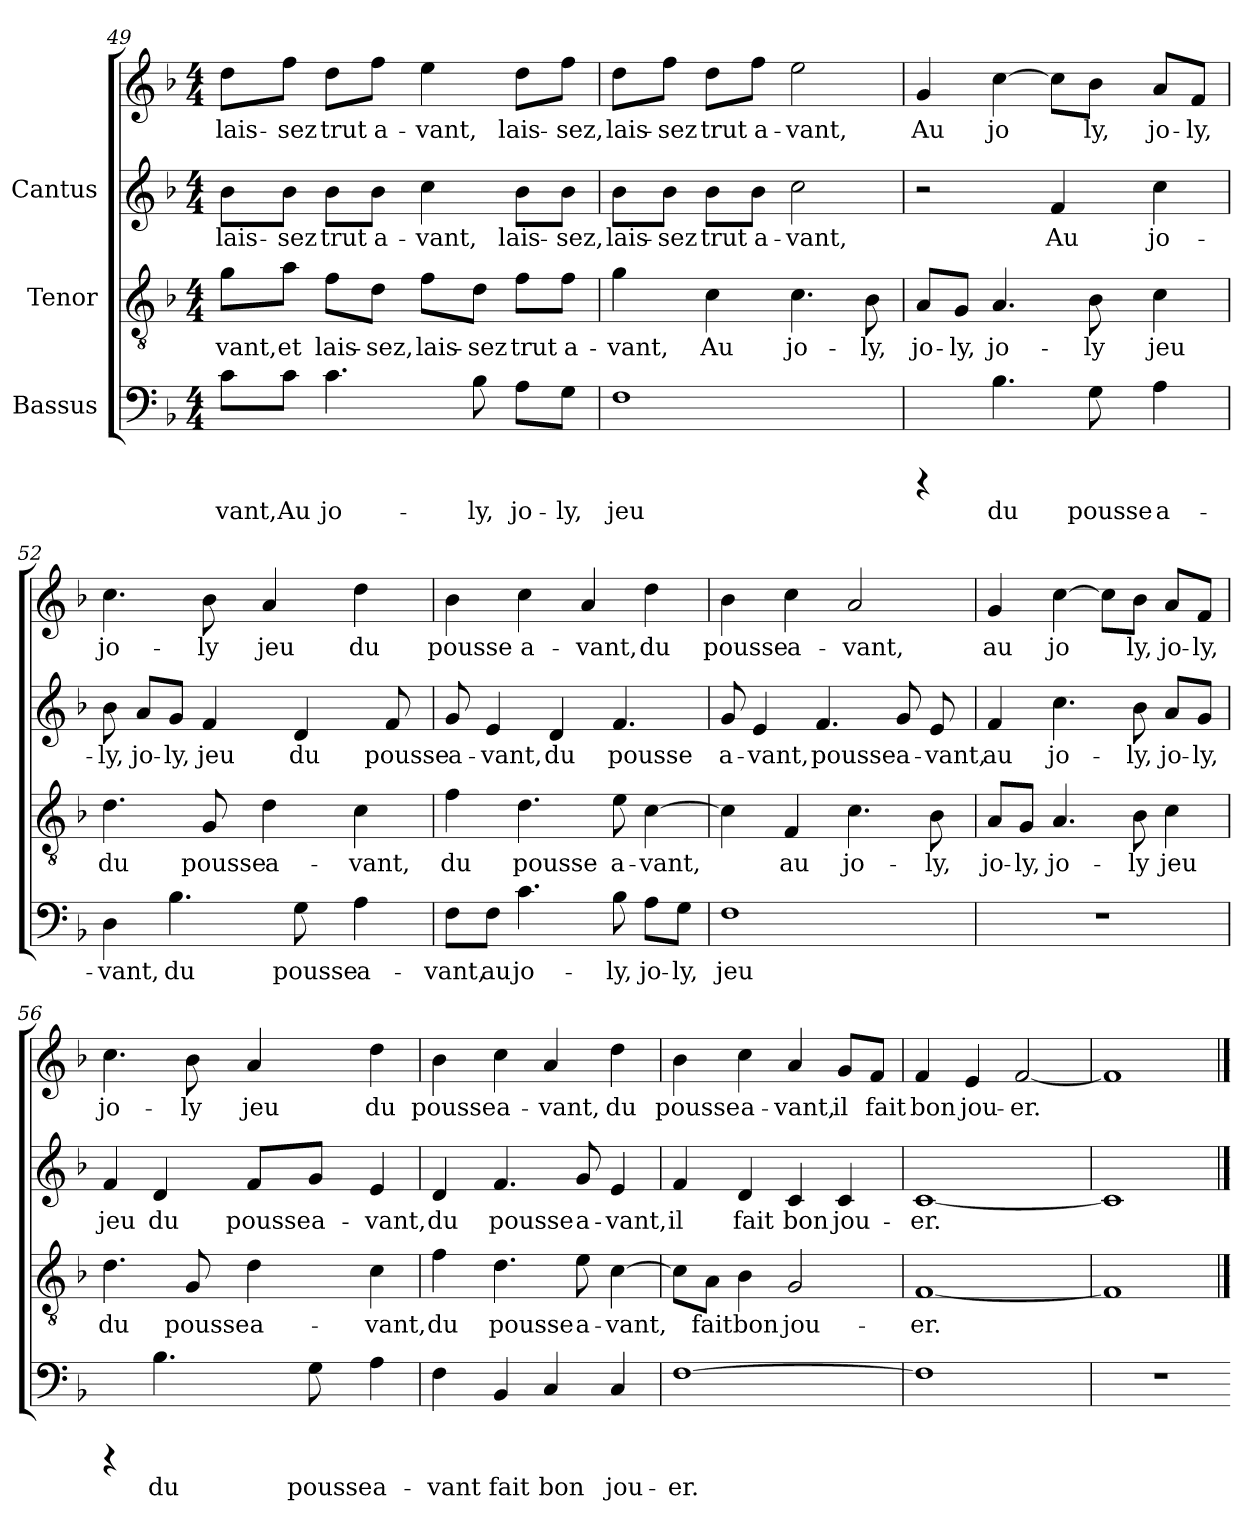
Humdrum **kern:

**kern	**text	**kern	**text	**kern	**text	**kern	**text
*part3	*part3	*part2	*part2	*part1	*part1	*part1	*part1
*staff4	*staff4	*staff3	*staff3	*staff2	*staff2	*staff1	*staff1
*I"Bassus	*	*I"Tenor	*	*I"Cantus	*	*	*
!!LO:PB:g=z
*clefF4	*	*clefGv2	*	*clefG2	*	*clefG2	*
*k[b-]	*	*k[b-]	*	*k[b-]	*	*k[b-]	*
*F:	*	*F:	*	*F:	*	*F:	*
*M4/4	*	*M4/4	*	*M4/4	*	*M4/4	*
=49	=49	=49	=49	=49	=49	=49	=49
!	!LO:LY:b:cj	!	!LO:LY:b:cj	!	!LO:LY:b:cj	!	!LO:LY:b:cj
8c\L	-vant,	8g\L	-vant,	8b-\L	lais-	8dd\L	lais-
!	!LO:LY:b:cj	!	!LO:LY:b:cj	!	!LO:LY:b:cj	!	!LO:LY:b:cj
8c\J	Au	8a\J	et	8b-\J	-sez	8ff\J	-sez
!	!LO:LY:b:cj	!	!LO:LY:b:cj	!	!LO:LY:b:cj	!	!LO:LY:b:cj
4.c\	jo-	8f\L	lais-	8b-\L	trut	8dd\L	trut
!	!	!	!LO:LY:b:cj	!	!LO:LY:b:cj	!	!LO:LY:b:cj
.	.	8d\J	-sez,	8b-\J	a-	8ff\J	a-
!	!	!	!LO:LY:b:cj	!	!LO:LY:b:cj	!	!LO:LY:b:cj
.	.	8f\L	lais-	4cc\	-vant,	4ee\	-vant,
!	!LO:LY:b:cj	!	!LO:LY:b:cj	!	!	!	!
8B-\	-ly,	8d\J	-sez	.	.	.	.
!	!LO:LY:b:cj	!	!LO:LY:b:cj	!	!LO:LY:b:cj	!	!LO:LY:b:cj
8A\L	jo-	8f\L	trut	8b-\L	lais-	8dd\L	lais-
!	!LO:LY:b:cj	!	!LO:LY:b:cj	!	!LO:LY:b:cj	!	!LO:LY:b:cj
8G\J	-ly,	8f\J	a-	8b-\J	-sez,	8ff\J	-sez,
=50	=50	=50	=50	=50	=50	=50	=50
!	!LO:LY:b:cj	!	!LO:LY:b:cj	!	!LO:LY:b:cj	!	!LO:LY:b:cj
1F	jeu	4g\	-vant,	8b-\L	lais-	8dd\L	lais-
!	!	!	!	!	!LO:LY:b:cj	!	!LO:LY:b:cj
.	.	.	.	8b-\J	-sez	8ff\J	-sez
!	!	!	!LO:LY:b:cj	!	!LO:LY:b:cj	!	!LO:LY:b:cj
.	.	4c\	Au	8b-\L	trut	8dd\L	trut
!	!	!	!	!	!LO:LY:b:cj	!	!LO:LY:b:cj
.	.	.	.	8b-\J	a-	8ff\J	a-
!	!	!	!LO:LY:b:cj	!	!LO:LY:b:cj	!	!LO:LY:b:cj
.	.	4.c\	jo-	2cc\	-vant,	2ee\	-vant,
!	!	!	!LO:LY:b:cj	!	!	!	!
.	.	8B-\	-ly,	.	.	.	.
=51	=51	=51	=51	=51	=51	=51	=51
!	!	!	!LO:LY:b:cj	!	!	!	!LO:LY:b:cj
4rCCC	.	8A/L	jo-	2r	.	4g/	Au
!	!	!	!LO:LY:b:cj	!	!	!	!
.	.	8G/J	-ly,	.	.	.	.
!	!LO:LY:b:cj	!	!LO:LY:b:cj	!	!	!	!LO:LY:b:cj
4.B-\	du	4.A/	jo-	.	.	[>4cc\	jo-
!	!	!	!	!	!LO:LY:b:cj	!	!LO:LY:b:cj
.	.	.	.	4f/	Au	8cc\L]	-
!	!LO:LY:b:cj	!	!LO:LY:b:cj	!	!	!	!LO:LY:b:cj
8G\	pousse	8B-\	-ly	.	.	8b-\J	ly,
!	!LO:LY:b:cj	!	!LO:LY:b:cj	!	!LO:LY:b:cj	!	!LO:LY:b:cj
4A\	a-	4c\	jeu	4cc\	jo-	8a/L	jo-
!	!	!	!	!	!	!	!LO:LY:b:cj
.	.	.	.	.	.	8f/J	-ly,
!!LO:LB:g=z
=52	=52	=52	=52	=52	=52	=52	=52
!	!LO:LY:b:cj	!	!LO:LY:b:cj	!	!LO:LY:b:cj	!	!LO:LY:b:cj
4D\	-vant,	4.d\	du	8b-\	ly,	4.cc\	-jo-
!	!	!	!	!	!LO:LY:b:cj	!	!
.	.	.	.	8a/L	jo-	.	.
!	!LO:LY:b:cj	!	!	!	!LO:LY:b:cj	!	!
4.B-\	du	.	.	8g/J	-ly,	.	.
!	!	!	!LO:LY:b:cj	!	!LO:LY:b:cj	!	!LO:LY:b:cj
.	.	8G/	pousse	4f/	jeu	8b-\	-ly
!	!	!	!LO:LY:b:cj	!	!	!	!LO:LY:b:cj
.	.	4d\	a-	.	.	4a/	jeu
!	!LO:LY:b:cj	!	!	!	!LO:LY:b:cj	!	!
8G\	pousse	.	.	4d/	du	.	.
!	!LO:LY:b:cj	!	!LO:LY:b:cj	!	!	!	!LO:LY:b:cj
4A\	a-	4c\	-vant,	.	.	4dd\	du
!	!	!	!	!	!LO:LY:b:cj	!	!
.	.	.	.	8f/	pousse	.	.
=53	=53	=53	=53	=53	=53	=53	=53
!	!LO:LY:b:cj	!	!LO:LY:b:cj	!	!LO:LY:b:cj	!	!LO:LY:b:cj
8F\L	-vant,	4f\	du	8g/	a-	4b-\	pousse
!	!LO:LY:b:cj	!	!	!	!LO:LY:b:cj	!	!
8F\J	au	.	.	4e/	-vant,	.	.
!	!LO:LY:b:cj	!	!LO:LY:b:cj	!	!	!	!LO:LY:b:cj
4.c\	jo-	4.d\	pousse	.	.	4cc\	a-
!	!	!	!	!	!LO:LY:b:cj	!	!
.	.	.	.	4d/	du	.	.
!	!	!	!	!	!	!	!LO:LY:b:cj
.	.	.	.	.	.	4a/	-vant,
!	!LO:LY:b:cj	!	!LO:LY:b:cj	!	!LO:LY:b:cj	!	!
8B-\	-ly,	8e\	a-	4.f/	pousse	.	.
!	!LO:LY:b:cj	!	!LO:LY:b:cj	!	!	!	!LO:LY:b:cj
8A\L	jo-	[>4c\	-vant,	.	.	4dd\	du
!	!LO:LY:b:cj	!	!	!	!	!	!
8G\J	-ly,	.	.	.	.	.	.
=54	=54	=54	=54	=54	=54	=54	=54
!	!LO:LY:b:cj	!	!LO:LY:b:cj	!	!LO:LY:b:cj	!	!LO:LY:b:cj
1F	jeu	4c\]	.	8g/	a-	4b-\	pousse
!	!	!	!	!	!LO:LY:b:cj	!	!
.	.	.	.	4e/	-vant,	.	.
!	!	!	!LO:LY:b:cj	!	!	!	!LO:LY:b:cj
.	.	4F/	au	.	.	4cc\	a-
!	!	!	!	!	!LO:LY:b:cj	!	!
.	.	.	.	4.f/	pousse	.	.
!	!	!	!LO:LY:b:cj	!	!	!	!LO:LY:b:cj
.	.	4.c\	jo-	.	.	2a/	-vant,
!	!	!	!	!	!LO:LY:b:cj	!	!
.	.	.	.	8g/	a-	.	.
!	!	!	!LO:LY:b:cj	!	!LO:LY:b:cj	!	!
.	.	8B-\	-ly,	8e/	-vant,	.	.
!!LO:LB:g=z
=55	=55	=55	=55	=55	=55	=55	=55
!	!	!	!LO:LY:b:cj	!	!LO:LY:b:cj	!	!LO:LY:b:cj
1r	.	8A/L	jo-	4f/	au	4g/	au
!	!	!	!LO:LY:b:cj	!	!	!	!
.	.	8G/J	-ly,	.	.	.	.
!	!	!	!LO:LY:b:cj	!	!LO:LY:b:cj	!	!LO:LY:b:cj
.	.	4.A/	jo-	4.cc\	jo-	[>4cc\	jo-
!	!	!	!	!	!	!	!LO:LY:b:cj
.	.	.	.	.	.	8cc\L]	-
!	!	!	!LO:LY:b:cj	!	!LO:LY:b:cj	!	!LO:LY:b:cj
.	.	8B-\	-ly	8b-\	-ly,	8b-\J	ly,
!	!	!	!LO:LY:b:cj	!	!LO:LY:b:cj	!	!LO:LY:b:cj
.	.	4c\	jeu	8a/L	jo-	8a/L	jo-
!	!	!	!	!	!LO:LY:b:cj	!	!LO:LY:b:cj
.	.	.	.	8g/J	-ly,	8f/J	-ly,
=56	=56	=56	=56	=56	=56	=56	=56
!	!	!	!LO:LY:b:cj	!	!LO:LY:b:cj	!	!LO:LY:b:cj
4rCCC	.	4.d\	du	4f/	jeu	4.cc\	jo-
!	!LO:LY:b:cj	!	!	!	!LO:LY:b:cj	!	!
4.B-\	du	.	.	4d/	du	.	.
!	!	!	!LO:LY:b:cj	!	!	!	!LO:LY:b:cj
.	.	8G/	pousse	.	.	8b-\	-ly
!	!	!	!LO:LY:b:cj	!	!LO:LY:b:cj	!	!LO:LY:b:cj
.	.	4d\	a-	8f/L	pousse	4a/	jeu
!	!LO:LY:b:cj	!	!	!	!LO:LY:b:cj	!	!
8G\	pousse	.	.	8g/J	a-	.	.
!	!LO:LY:b:cj	!	!LO:LY:b:cj	!	!LO:LY:b:cj	!	!LO:LY:b:cj
4A\	a-	4c\	-vant,	4e/	-vant,	4dd\	du
=57	=57	=57	=57	=57	=57	=57	=57
!	!LO:LY:b:cj	!	!LO:LY:b:cj	!	!LO:LY:b:cj	!	!LO:LY:b:cj
4F\	-vant	4f\	du	4d/	du	4b-\	pousse
!	!LO:LY:b:cj	!	!LO:LY:b:cj	!	!LO:LY:b:cj	!	!LO:LY:b:cj
4BB-/	fait	4.d\	pousse	4.f/	pousse	4cc\	a-
!	!LO:LY:b:cj	!	!	!	!	!	!LO:LY:b:cj
4C/	bon	.	.	.	.	4a/	-vant,
!	!	!	!LO:LY:b:cj	!	!LO:LY:b:cj	!	!
.	.	8e\	a-	8g/	a-	.	.
!	!LO:LY:b:cj	!	!LO:LY:b:cj	!	!LO:LY:b:cj	!	!LO:LY:b:cj
4C/	jou-	[>4c\	-vant,	4e/	-vant,	4dd\	du
=58	=58	=58	=58	=58	=58	=58	=58
!	!LO:LY:b:cj	!	!LO:LY:b:cj	!	!LO:LY:b:cj	!	!LO:LY:b:cj
[>1F	-er.	8c\L]	.	4f/	il	4b-\	pousse
!	!	!	!LO:LY:b:cj	!	!	!	!
.	.	8A\J	fait	.	.	.	.
!	!	!	!LO:LY:b:cj	!	!LO:LY:b:cj	!	!LO:LY:b:cj
.	.	4B-\	bon	4d/	fait	4cc\	a-
!	!	!	!LO:LY:b:cj	!	!LO:LY:b:cj	!	!LO:LY:b:cj
.	.	2G/	jou-	4c/	bon	4a/	-vant,
!	!	!	!	!	!LO:LY:b:cj	!	!LO:LY:b:cj
.	.	.	.	4c/	jou-	8g/L	il
!	!	!	!	!	!	!	!LO:LY:b:cj
.	.	.	.	.	.	8f/J	fait
!!LO:PB:g=z
=59	=59	=59	=59	=59	=59	=59	=59
!	!	!	!LO:LY:b:cj	!	!LO:LY:b:cj	!	!LO:LY:b:cj
1F]	.	[<1F	-er.	[<1c	er.	4f/	-bon
!	!	!	!	!	!	!	!LO:LY:b:cj
.	.	.	.	.	.	4e/	jou-
!	!	!	!	!	!	!	!LO:LY:b:cj
.	.	.	.	.	.	[<2f/	-er.
=60	=60	=60	=60	=60	=60	=60	=60
1r	.	1F]	.	1c]	.	1f]	.
=	==	==	==	==	==	==	==
*-	*-	*-	*-	*-	*-	*-	*-
